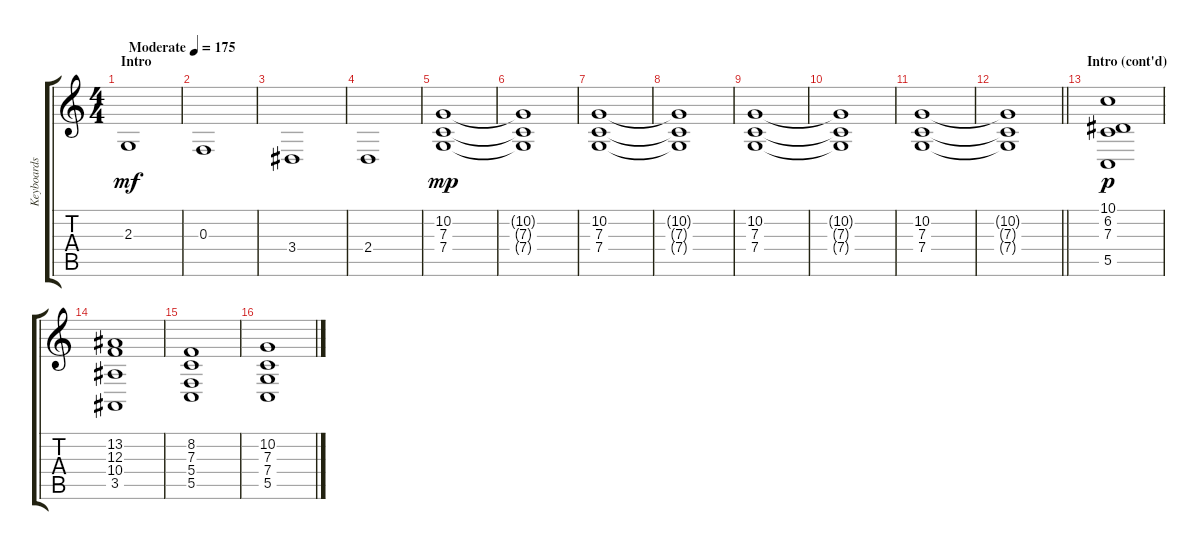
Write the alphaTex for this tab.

\track ("Keyboards 1" "Keyboards ") {instrument stringensemble1}
\staff {score tabs}
\tuning (D4 A3 F3 C3 G2 D2) {hide}
\ts (4 4)
\section ("" "Intro")
\tempo (175 "Moderate")
\clef g2
\ks c
2.3.1{dy mf volume 7 instrument choiraahs} |
0.3.1 |
3.4.1 |
2.4.1 |
(10.2 7.3 7.4).1{dy mp volume 12 instrument stringensemble1} |
(10.2{t} 7.3{t} 7.4{t}).1 |
(10.2 7.3 7.4).1 |
(10.2{t} 7.3{t} 7.4{t}).1 |
(10.2 7.3 7.4).1 |
(10.2{t} 7.3{t} 7.4{t}).1 |
(10.2 7.3 7.4).1 |
\barLineRight lightlight
(10.2{t} 7.3{t} 7.4{t}).1 |
\section ("" "Intro (cont'd)")
(10.1 6.2 7.3 5.5).1{dy p volume 10} |
(13.2 12.3 10.4 3.5).1 |
(8.2 7.3 5.4 5.5).1 |
(10.2 7.3 7.4 5.5).1
